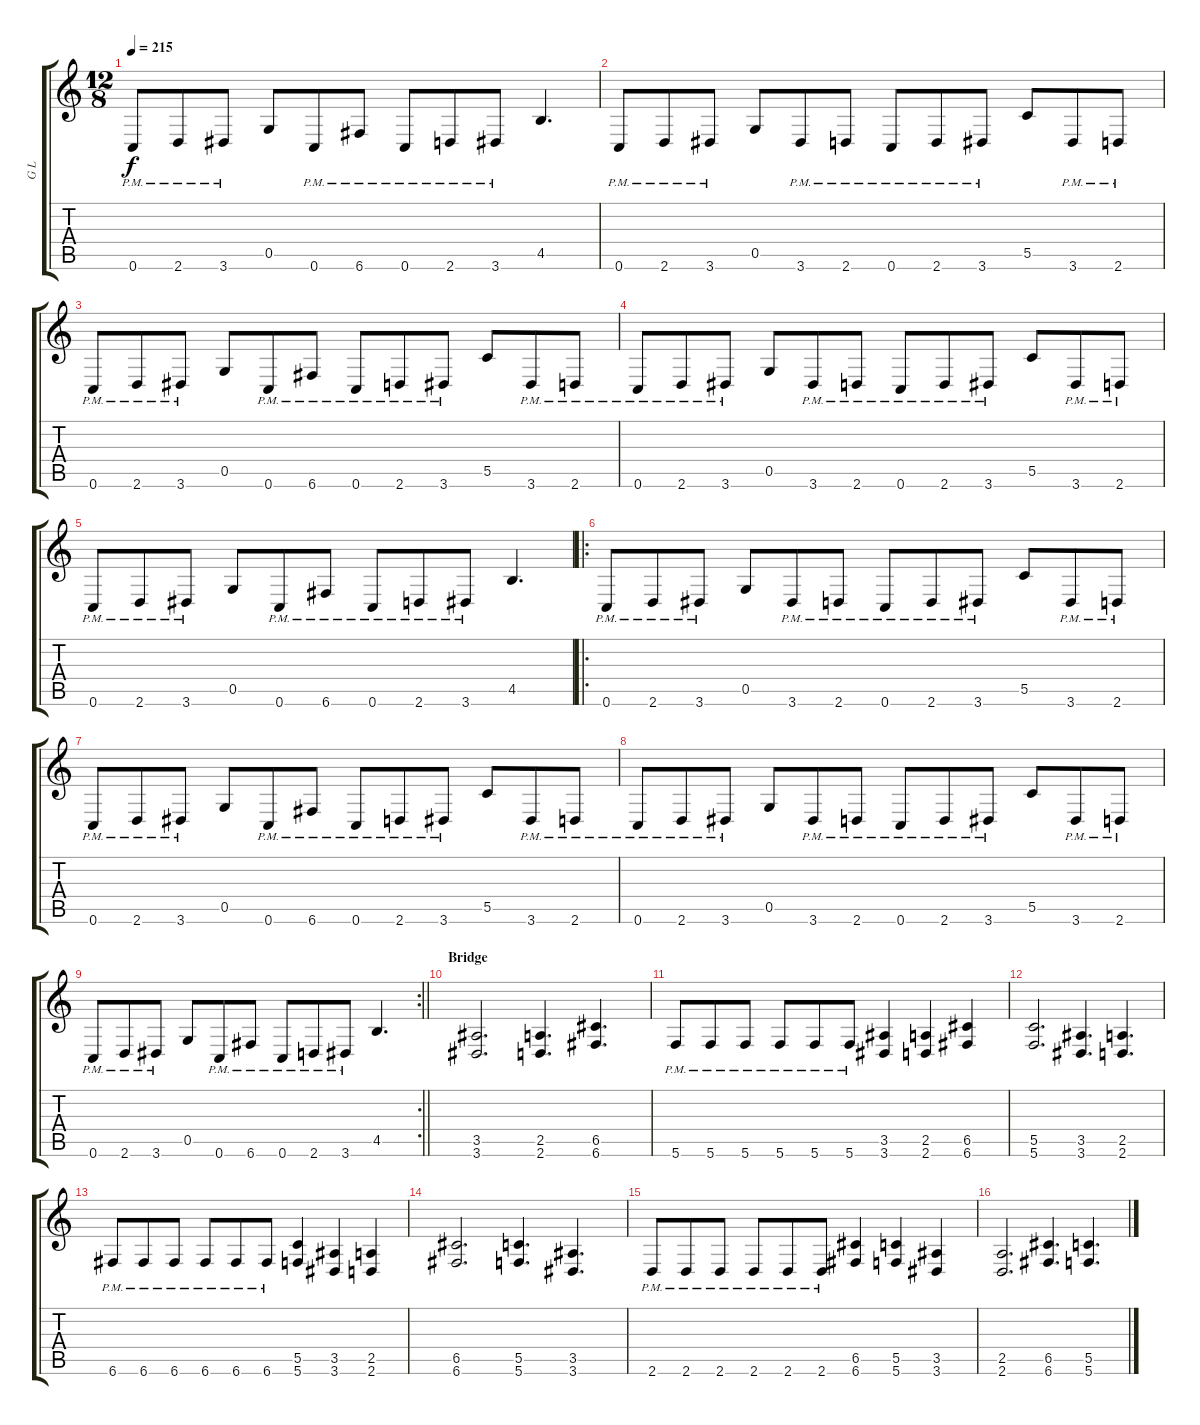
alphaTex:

\track ("G L" "G L") {instrument distortionguitar}
\staff {score tabs}
\tuning (D4 A3 F3 C3 G2 C2) {hide}
\ts (12 8)
\tempo 215
\clef g2
\ks c
0.6{pm}.8{dy f} 2.6{pm}.8 3.6{pm}.8 0.5.8 0.6{pm}.8 6.6{pm}.8 0.6{pm}.8 2.6{pm}.8 3.6{pm}.8 4.5.4{d} |
0.6{pm}.8 2.6{pm}.8 3.6{pm}.8 0.5.8 3.6{pm}.8 2.6{pm}.8 0.6{pm}.8 2.6{pm}.8 3.6{pm}.8 5.5.8 3.6{pm}.8 2.6{pm}.8 |
0.6{pm}.8 2.6{pm}.8 3.6{pm}.8 0.5.8 0.6{pm}.8 6.6{pm}.8 0.6{pm}.8 2.6{pm}.8 3.6{pm}.8 5.5.8 3.6{pm}.8 2.6{pm}.8 |
0.6{pm}.8 2.6{pm}.8 3.6{pm}.8 0.5.8 3.6{pm}.8 2.6{pm}.8 0.6{pm}.8 2.6{pm}.8 3.6{pm}.8 5.5.8 3.6{pm}.8 2.6{pm}.8 |
0.6{pm}.8 2.6{pm}.8 3.6{pm}.8 0.5.8 0.6{pm}.8 6.6{pm}.8 0.6{pm}.8 2.6{pm}.8 3.6{pm}.8 4.5.4{d} |
\ro
0.6{pm}.8 2.6{pm}.8 3.6{pm}.8 0.5.8 3.6{pm}.8 2.6{pm}.8 0.6{pm}.8 2.6{pm}.8 3.6{pm}.8 5.5.8 3.6{pm}.8 2.6{pm}.8 |
0.6{pm}.8 2.6{pm}.8 3.6{pm}.8 0.5.8 0.6{pm}.8 6.6{pm}.8 0.6{pm}.8 2.6{pm}.8 3.6{pm}.8 5.5.8 3.6{pm}.8 2.6{pm}.8 |
0.6{pm}.8 2.6{pm}.8 3.6{pm}.8 0.5.8 3.6{pm}.8 2.6{pm}.8 0.6{pm}.8 2.6{pm}.8 3.6{pm}.8 5.5.8 3.6{pm}.8 2.6{pm}.8 |
\rc 2
\barLineRight lightlight
0.6{pm}.8 2.6{pm}.8 3.6{pm}.8 0.5.8 0.6{pm}.8 6.6{pm}.8 0.6{pm}.8 2.6{pm}.8 3.6{pm}.8 4.5.4{d} |
\section ("" "Bridge")
(3.5 3.6).2{d} (2.5 2.6).4{d} (6.5 6.6).4{d} |
5.6{pm}.8 5.6{pm}.8 5.6{pm}.8 5.6{pm}.8 5.6{pm}.8 5.6{pm}.8 (3.5 3.6).4 (2.5 2.6).4 (6.5 6.6).4 |
(5.5 5.6).2{d} (3.5 3.6).4{d} (2.5 2.6).4{d} |
6.6{pm}.8 6.6{pm}.8 6.6{pm}.8 6.6{pm}.8 6.6{pm}.8 6.6{pm}.8 (5.5 5.6).4 (3.5 3.6).4 (2.5 2.6).4 |
(6.5 6.6).2{d} (5.5 5.6).4{d} (3.5 3.6).4{d} |
2.6{pm}.8 2.6{pm}.8 2.6{pm}.8 2.6{pm}.8 2.6{pm}.8 2.6{pm}.8 (6.5 6.6).4 (5.5 5.6).4 (3.5 3.6).4 |
(2.5 2.6).2{d} (6.5 6.6).4{d} (5.5 5.6).4{d}
